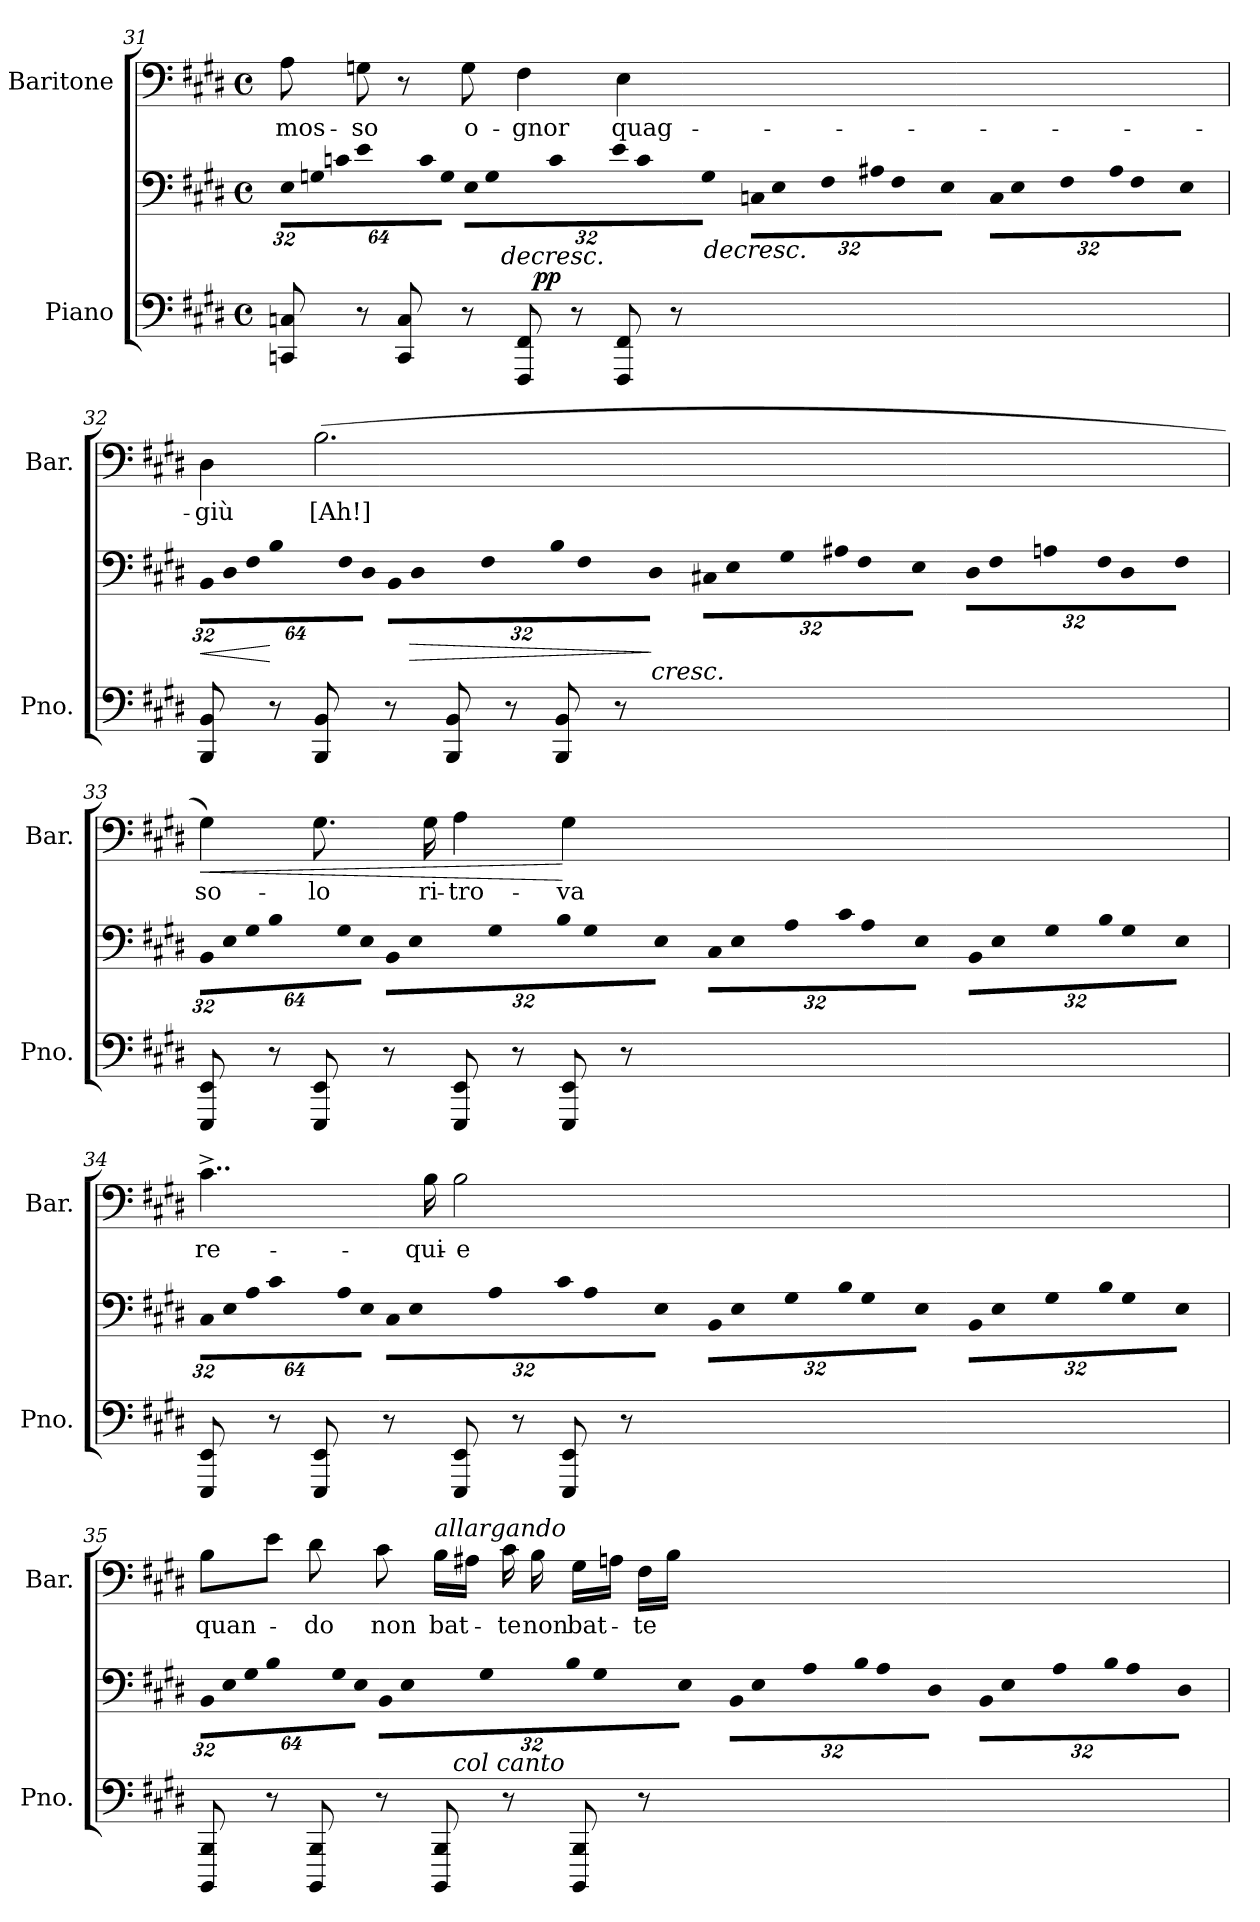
**kern	**kern	**dynam	**kern	**text	**dynam
*part2	*part2	*part2	*part1	*part1	*part1
*staff3	*staff2	*staff2/3	*staff1	*staff1	*staff1
*I"Piano	*	*	*I"Baritone	*	*
*I'Pno.	*	*	*I'Bar.	*	*
!!LO:LB:g=z
*clefF4	*clefF4	*	*clefF4	*	*
*k[f#c#g#d#]	*k[f#c#g#d#]	*	*k[f#c#g#d#]	*	*
*c#:	*c#:	*	*c#:	*	*
*M4/4	*M4/4	*	*M4/4	*	*
*met(c)	*met(c)	*	*met(c)	*	*
*	*Xbrackettup	*	*	*	*
=31	=31	=31	=31	=31	=31
!	!LO:N:vis=16	!	!	!	!
!	!	!	!	!LO:LY:b:color=#000000	!
8CCni/ 8Cni	512%21Ei\LL	.	8Ai\	-mos-	.
!	!LO:N:vis=16	!	!	!	!
.	1024%43Gni\	.	.	.	.
!	!LO:N:vis=16	!	!	!	!
.	1024%43cni\	.	.	.	.
!	!LO:N:vis=16	!	!	!	!
!	!	!	!	!LO:LY:b:color=#000000	!
8r	512%21ei\	]	8Gni\	-so	.
!	!LO:N:vis=16	!	!	!	!
.	1024%43ci\	.	.	.	.
!	!LO:N:vis=16	!	!	!	!
.	1024%43Gi\JJ	.	.	.	.
!	!LO:N:vis=16	!	!	!	!
8CCi/ 8Ci	512%21Ei\LL	.	8r	.	.
!	!LO:N:vis=16	!	!	!	!
.	1024%43Gi\	.	.	.	.
!	!LO:N:vis=16	!	!	!	!
.	1024%43ci\	.	.	.	.
!	!LO:N:vis=16	!	!	!	!
!	!	!	!	!LO:LY:b:color=#000000	!
8r	512%21ei\	.	8Gi\	o-	.
!	!LO:N:vis=16	!	!	!	!
.	1024%43ci\	.	.	.	.
!	!LO:N:vis=16	!LO:HP:b	!	!	!
.	1024%43Gi\JJ	>	.	.	.
!	!LO:N:vis=16	!	!	!	!
!	!	!	!	!LO:LY:b:color=#000000	!
8FFF#i/ 8FF#i	512%21Cni\LL	.	4F#i\	-gnor	.
!	!LO:N:vis=16	!	!	!	!
.	1024%43Ei\	pp	.	.	.
!	!LO:N:vis=16	!	!	!	!
.	1024%43F#i\	.	.	.	.
!	!LO:N:vis=16	!	!	!	!
8r	512%21A#Xi\	.	.	.	.
!	!LO:N:vis=16	!	!	!	!
.	1024%43F#i\	.	.	.	.
!	!LO:N:vis=16	!	!	!	!
.	1024%43Ei\JJ	.	.	.	.
!	!LO:N:vis=16	!	!	!	!
!	!	!	!	!LO:LY:b:color=#000000	!
8FFF#i/ 8FF#i	512%21Ci\LL	.	4Ei\	quag-	.
!	!LO:N:vis=16	!	!	!	!
.	1024%43Ei\	]	.	.	.
!	!LO:N:vis=16	!	!	!	!
.	1024%43F#i\	.	.	.	.
!	!LO:N:vis=16	!	!	!	!
8r	512%21A#i\	.	.	.	.
!	!LO:N:vis=16	!	!	!	!
.	1024%43F#i\	.	.	.	.
!	!LO:N:vis=16	!LO:HP:b	!	!	!
.	1024%43Ei\JJ	>	.	.	.
=32	=32	=32	=32	=32	=32
!	!LO:N:vis=16	!LO:HP:b	!	!	!
!	!	!	!	!LO:LY:b:color=#000000	!
8BBBi/ 8BBi	512%21BBi\LL	<	4D#i\	-giù	.
!	!LO:N:vis=16	!	!	!	!
.	1024%43D#i\	.	.	.	.
!	!LO:N:vis=16	!	!	!	!
.	1024%43F#i\	.	.	.	.
!	!LO:N:vis=16	!	!	!	!
8r	512%21Bi\	[	.	.	.
!	!LO:N:vis=16	!	!	!	!
.	1024%43F#i\	.	.	.	.
!	!LO:N:vis=16	!	!	!	!
.	1024%43D#i\JJ	.	.	.	.
!	!LO:N:vis=16	!	!	!	!
!	!	!	!	!LO:LY:b:color=#000000	!
8BBBi/ 8BBi	512%21BBi\LL	] [	(2.Bi\	[Ah!]	.
!	!LO:N:vis=16	!	!	!	!
.	1024%43D#i\	.	.	.	.
!	!LO:N:vis=16	!	!	!	!
.	1024%43F#i\	.	.	.	.
!	!LO:N:vis=16	!	!	!	!
8r	512%21Bi\	.	.	.	.
!	!LO:N:vis=16	!LO:HP:b	!	!	!
.	1024%43F#i\	>	.	.	.
!	!LO:N:vis=16	!	!	!	!
.	1024%43D#i\JJ	.	.	.	.
!	!LO:N:vis=16	!	!	!	!
8BBBi/ 8BBi	512%21C#Xi\LL	.	.	.	.
!	!LO:N:vis=16	!	!	!	!
.	1024%43Ei\	.	.	.	.
!	!LO:N:vis=16	!	!	!	!
.	1024%43G#i\	.	.	.	.
!	!LO:N:vis=16	!	!	!	!
8r	512%21A#Xi\	.	.	.	.
!	!LO:N:vis=16	!	!	!	!
.	1024%43F#i\	.	.	.	.
!	!LO:N:vis=16	!	!	!	!
.	1024%43Ei\JJ	.	.	.	.
!	!LO:N:vis=16	!	!	!	!
8BBBi/ 8BBi	512%21D#i\LL	.	.	.	.
!	!LO:N:vis=16	!	!	!	!
.	1024%43F#i\	.	.	.	.
!	!LO:N:vis=16	!	!	!	!
.	1024%43Ani\	.	.	.	.
!	!LO:N:vis=16	!	!	!	!
8r	512%21F#i\	.	.	.	.
!	!LO:N:vis=16	!	!	!	!
.	1024%43D#i\	.	.	.	.
!	!LO:N:vis=16	!LO:HP:n=1:b	!	!	!
!	!	!LO:HP:n=1:b	!	!	!
.	1024%43F#i\JJ	] < >	.	.	.
!!LO:PB:g=z
=33	=33	=33	=33	=33	=33
!	!LO:N:vis=16	!	!	!	!
!	!	!	!	!LO:LY:b:color=#000000	!LO:HP:b
8EEEi/ 8EEi	512%21BBi\LL	.	4G#i\)	so-	<
!	!LO:N:vis=16	!	!	!	!
.	1024%43Ei\	.	.	.	.
!	!LO:N:vis=16	!	!	!	!
.	1024%43G#i\	.	.	.	.
!	!LO:N:vis=16	!	!	!	!
8r	512%21Bi\	.	.	.	.
!	!LO:N:vis=16	!	!	!	!
.	1024%43G#i\	.	.	.	.
!	!LO:N:vis=16	!	!	!	!
.	1024%43Ei\JJ	.	.	.	.
!	!LO:N:vis=16	!	!	!	!
!	!	!	!	!LO:LY:b:color=#000000	!
8EEEi/ 8EEi	512%21BBi\LL	.	8.G#i\	-lo	.
!	!LO:N:vis=16	!	!	!	!
.	1024%43Ei\	.	.	.	.
!	!LO:N:vis=16	!	!	!	!
.	1024%43G#i\	.	.	.	.
!	!LO:N:vis=16	!	!	!	!
8r	512%21Bi\	.	.	.	.
!	!LO:N:vis=16	!	!	!	!
.	1024%43G#i\	.	.	.	.
!	!	!	!	!LO:LY:b:color=#000000	!
.	.	.	16G#i\	ri-	.
!	!LO:N:vis=16	!	!	!	!
.	1024%43Ei\JJ	.	.	.	.
!	!LO:N:vis=16	!	!	!	!
!	!	!	!	!LO:LY:b:color=#000000	!
8EEEi/ 8EEi	512%21C#i\LL	.	4Ai\	-tro-	.
!	!LO:N:vis=16	!	!	!	!
.	1024%43Ei\	.	.	.	.
!	!LO:N:vis=16	!	!	!	!
.	1024%43Ai\	.	.	.	.
!	!LO:N:vis=16	!	!	!	!
8r	512%21c#i\	.	.	.	.
!	!LO:N:vis=16	!	!	!	!
.	1024%43Ai\	.	.	.	.
!	!LO:N:vis=16	!	!	!	!
.	1024%43Ei\JJ	.	.	.	.
!	!LO:N:vis=16	!	!	!	!
!	!	!	!	!LO:LY:b:color=#000000	!
8EEEi/ 8EEi	512%21BBi\LL	.	4G#i\	-va	[
!	!LO:N:vis=16	!	!	!	!
.	1024%43Ei\	.	.	.	.
!	!LO:N:vis=16	!	!	!	!
.	1024%43G#i\	.	.	.	.
!	!LO:N:vis=16	!	!	!	!
8r	512%21Bi\	.	.	.	.
!	!LO:N:vis=16	!	!	!	!
.	1024%43G#i\	.	.	.	.
!	!LO:N:vis=16	!	!	!	!
.	1024%43Ei\JJ	.	.	.	.
=34	=34	=34	=34	=34	=34
!	!LO:N:vis=16	!	!	!	!
!	!	!	!	!LO:LY:b:color=#000000	!
8EEEi/ 8EEi	512%21C#i\LL	.	4..c#^i\	re-	.
!	!LO:N:vis=16	!	!	!	!
.	1024%43Ei\	.	.	.	.
!	!LO:N:vis=16	!	!	!	!
.	1024%43Ai\	.	.	.	.
!	!LO:N:vis=16	!	!	!	!
8r	512%21c#i\	.	.	.	.
!	!LO:N:vis=16	!	!	!	!
.	1024%43Ai\	.	.	.	.
!	!LO:N:vis=16	!	!	!	!
.	1024%43Ei\JJ	.	.	.	.
!	!LO:N:vis=16	!	!	!	!
8EEEi/ 8EEi	512%21C#i\LL	.	.	.	.
!	!LO:N:vis=16	!	!	!	!
.	1024%43Ei\	.	.	.	.
!	!LO:N:vis=16	!	!	!	!
.	1024%43Ai\	.	.	.	.
!	!LO:N:vis=16	!	!	!	!
8r	512%21c#i\	.	.	.	.
!	!LO:N:vis=16	!	!	!	!
.	1024%43Ai\	.	.	.	.
!	!	!	!	!LO:LY:b:color=#000000	!
.	.	.	16Bi\	-qui-	.
!	!LO:N:vis=16	!	!	!	!
.	1024%43Ei\JJ	.	.	.	.
!	!LO:N:vis=16	!	!	!	!
!	!	!	!	!LO:LY:b:color=#000000	!
8EEEi/ 8EEi	512%21BBi\LL	.	2Bi\	-e	.
!	!LO:N:vis=16	!	!	!	!
.	1024%43Ei\	.	.	.	.
!	!LO:N:vis=16	!	!	!	!
.	1024%43G#i\	.	.	.	.
!	!LO:N:vis=16	!	!	!	!
8r	512%21Bi\	.	.	.	.
!	!LO:N:vis=16	!	!	!	!
.	1024%43G#i\	.	.	.	.
!	!LO:N:vis=16	!	!	!	!
.	1024%43Ei\JJ	.	.	.	.
!	!LO:N:vis=16	!	!	!	!
8EEEi/ 8EEi	512%21BBi\LL	.	.	.	.
!	!LO:N:vis=16	!	!	!	!
.	1024%43Ei\	.	.	.	.
!	!LO:N:vis=16	!	!	!	!
.	1024%43G#i\	.	.	.	.
!	!LO:N:vis=16	!	!	!	!
8r	512%21Bi\	.	.	.	.
!	!LO:N:vis=16	!	!	!	!
.	1024%43G#i\	.	.	.	.
!	!LO:N:vis=16	!	!	!	!
.	1024%43Ei\JJ	.	.	.	.
!!LO:LB:g=z
=35	=35	=35	=35	=35	=35
!	!LO:N:vis=16	!	!	!	!
!	!	!	!	!LO:LY:b:color=#000000	!
8BBBBi/ 8BBBi	512%21BBi\LL	.	8Bi\L	quan-	.
!	!LO:N:vis=16	!	!	!	!
.	1024%43Ei\	.	.	.	.
!	!LO:N:vis=16	!	!	!	!
.	1024%43G#i\	.	.	.	.
!	!LO:N:vis=16	!	!	!	!
8r	512%21Bi\	.	8ei\J	.	.
!	!LO:N:vis=16	!	!	!	!
.	1024%43G#i\	.	.	.	.
!	!LO:N:vis=16	!	!	!	!
.	1024%43Ei\JJ	.	.	.	.
!	!LO:N:vis=16	!	!	!	!
!	!	!	!	!LO:LY:b:color=#000000	!
8BBBBi/ 8BBBi	512%21BBi\LL	.	8d#i\	-do	.
!	!LO:N:vis=16	!	!	!	!
.	1024%43Ei\	.	.	.	.
!	!LO:N:vis=16	!	!	!	!
.	1024%43G#i\	.	.	.	.
!	!LO:N:vis=16	!	!	!	!
!	!	!	!	!LO:LY:b:color=#000000	!
8r	512%21Bi\	.	8c#i\	non	.
!	!LO:N:vis=16	!	!	!	!
.	1024%43G#i\	.	.	.	.
!	!LO:N:vis=16	!	!	!	!
.	1024%43Ei\JJ	.	.	.	.
!	!LO:N:vis=16	!	!	!	!
!	!	!	!LO:TX:a:i:t=allargando	!	!
!	!	!	!	!LO:LY:b:color=#000000	!
8BBBBi/ 8BBBi	512%21BBi\LL	.	16Bi\LL	bat-	.
!	!LO:TX:b:i:t=col canto	!	!	!	!
!	!LO:N:vis=16	!	!	!	!
.	1024%43Ei\	.	.	.	.
.	.	.	16A#Xi\JJ	.	.
!	!LO:N:vis=16	!	!	!	!
.	1024%43Ai\	.	.	.	.
!	!LO:N:vis=16	!	!	!	!
!	!	!	!	!LO:LY:b:color=#000000	!
8r	512%21Bi\	.	16c#i\	-te	.
!	!LO:N:vis=16	!	!	!	!
.	1024%43Ai\	.	.	.	.
!	!	!	!	!LO:LY:b:color=#000000	!
.	.	.	16Bi\	non	.
!	!LO:N:vis=16	!	!	!	!
.	1024%43D#i\JJ	.	.	.	.
!	!LO:N:vis=16	!	!	!	!
!	!	!	!	!LO:LY:b:color=#000000	!
8BBBBi/ 8BBBi	512%21BBi\LL	.	16G#i\LL	bat-	.
!	!LO:N:vis=16	!	!	!	!
.	1024%43Ei\	.	.	.	.
.	.	.	16Ani\JJ	.	.
!	!LO:N:vis=16	!	!	!	!
.	1024%43Ai\	.	.	.	.
!	!LO:N:vis=16	!	!	!	!
!	!	!	!	!LO:LY:b:color=#000000	!
8r	512%21Bi\	.	16F#i\LL	-te	.
!	!LO:N:vis=16	!	!	!	!
.	1024%43Ai\	.	.	.	.
.	.	.	16Bi\JJ	.	.
!	!LO:N:vis=16	!	!	!	!
.	1024%43D#i\JJ	.	.	.	.
=	=	=	=	=	=
*-	*-	*-	*-	*-	*-
